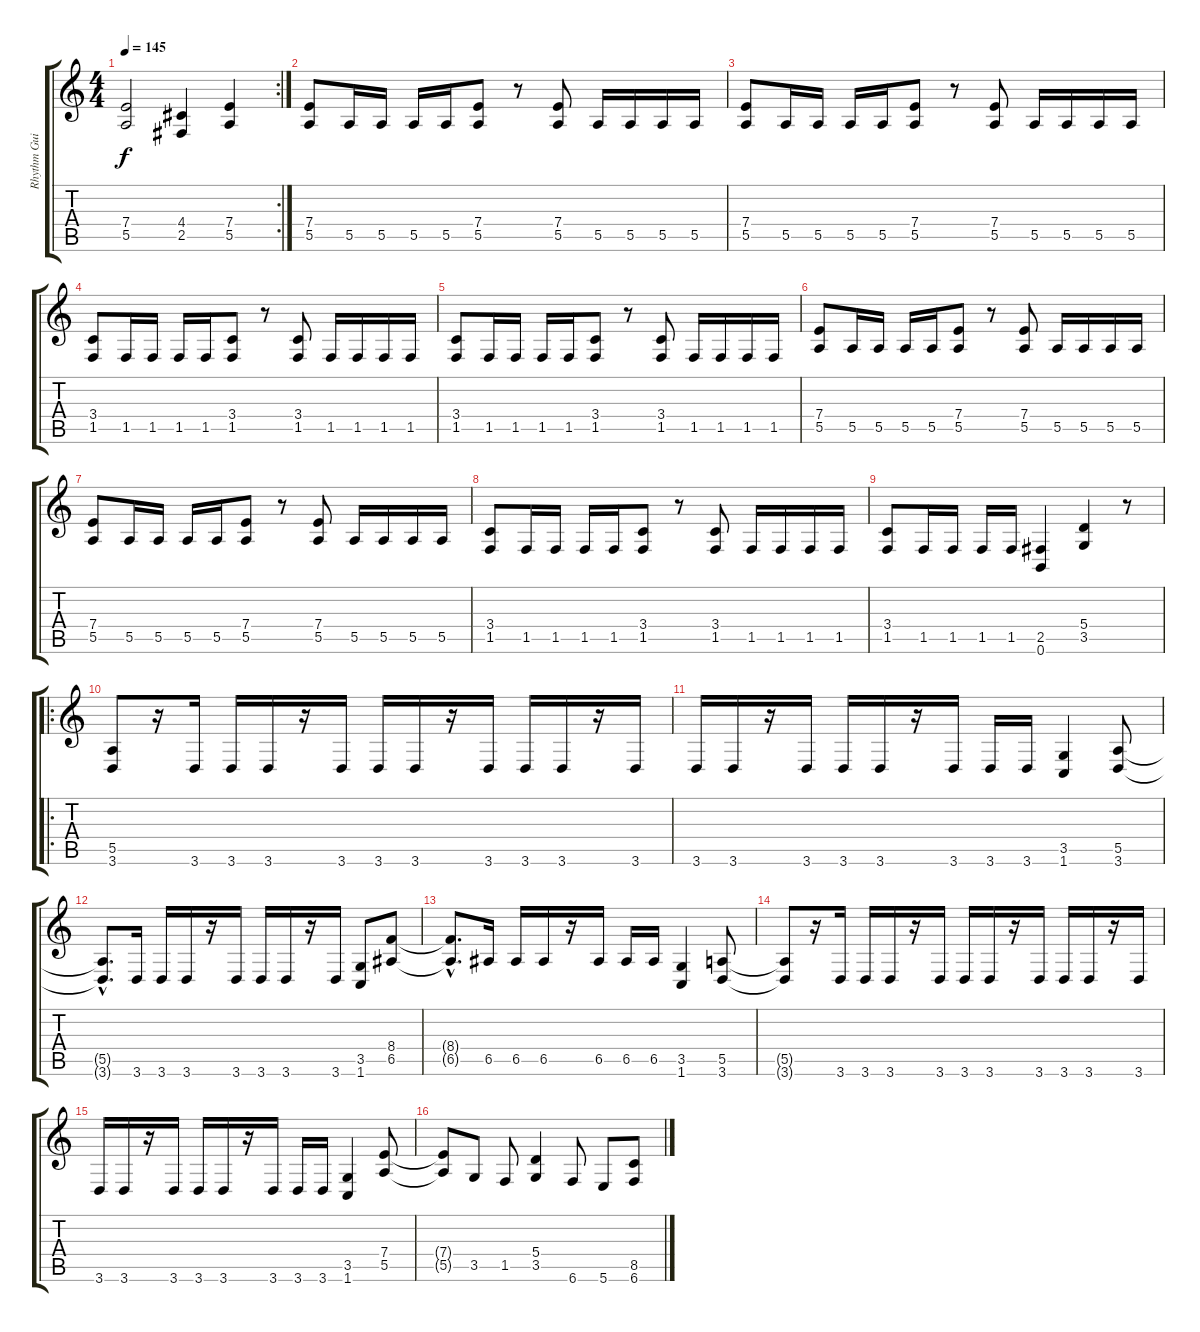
\track ("Rhythm Guitar" "Rhythm Gui") {instrument overdrivenguitar}
\staff {score tabs}
\tuning (B3 Gb3 D3 A2 E2 B1) {hide}
\rc 2
\ts (4 4)
\tempo 145
\clef g2
\ks c
(7.4{t} 5.5{t}).2{dy f} (4.4 2.5).4 (7.4 5.5).4 |
(7.4 5.5).8 5.5.16 5.5.16 5.5.16 5.5.16 (7.4 5.5).8 r.8 (7.4 5.5).8 5.5.16 5.5.16 5.5.16 5.5.16 |
(7.4 5.5).8 5.5.16 5.5.16 5.5.16 5.5.16 (7.4 5.5).8 r.8 (7.4 5.5).8 5.5.16 5.5.16 5.5.16 5.5.16 |
(3.4 1.5).8 1.5.16 1.5.16 1.5.16 1.5.16 (3.4 1.5).8 r.8 (3.4 1.5).8 1.5.16 1.5.16 1.5.16 1.5.16 |
(3.4 1.5).8 1.5.16 1.5.16 1.5.16 1.5.16 (3.4 1.5).8 r.8 (3.4 1.5).8 1.5.16 1.5.16 1.5.16 1.5.16 |
(7.4 5.5).8 5.5.16 5.5.16 5.5.16 5.5.16 (7.4 5.5).8 r.8 (7.4 5.5).8 5.5.16 5.5.16 5.5.16 5.5.16 |
(7.4 5.5).8 5.5.16 5.5.16 5.5.16 5.5.16 (7.4 5.5).8 r.8 (7.4 5.5).8 5.5.16 5.5.16 5.5.16 5.5.16 |
(3.4 1.5).8 1.5.16 1.5.16 1.5.16 1.5.16 (3.4 1.5).8 r.8 (3.4 1.5).8 1.5.16 1.5.16 1.5.16 1.5.16 |
(3.4 1.5).8 1.5.16 1.5.16 1.5.16 1.5.16 (2.5 0.6).4 (5.4 3.5).4 r.8 |
\ro
(5.5 3.6).8 r.16 3.6.16 3.6.16 3.6.16 r.16 3.6.16 3.6.16 3.6.16 r.16 3.6.16 3.6.16 3.6.16 r.16 3.6.16 |
3.6.16 3.6.16 r.16 3.6.16 3.6.16 3.6.16 r.16 3.6.16 3.6.16 3.6.16 (3.5 1.6).4 (5.5 3.6).8 |
(5.5{hac t} 3.6{hac t}).8{d} 3.6.16 3.6.16 3.6.16 r.16 3.6.16 3.6.16 3.6.16 r.16 3.6.16 (3.5 1.6).8 (8.4 6.5).8 |
(8.4{hac t} 6.5{hac t}).8{d} 6.5.16 6.5.16 6.5.16 r.16 6.5.16 6.5.16 6.5.16 (3.5 1.6).4 (5.5 3.6).8 |
(5.5{t} 3.6{t}).8 r.16 3.6.16 3.6.16 3.6.16 r.16 3.6.16 3.6.16 3.6.16 r.16 3.6.16 3.6.16 3.6.16 r.16 3.6.16 |
3.6.16 3.6.16 r.16 3.6.16 3.6.16 3.6.16 r.16 3.6.16 3.6.16 3.6.16 (3.5 1.6).4 (7.4 5.5).8 |
(7.4{t} 5.5{t}).8 3.5.8 1.5.8 (5.4 3.5).4 6.6.8 5.6.8 (8.5 6.6).8
